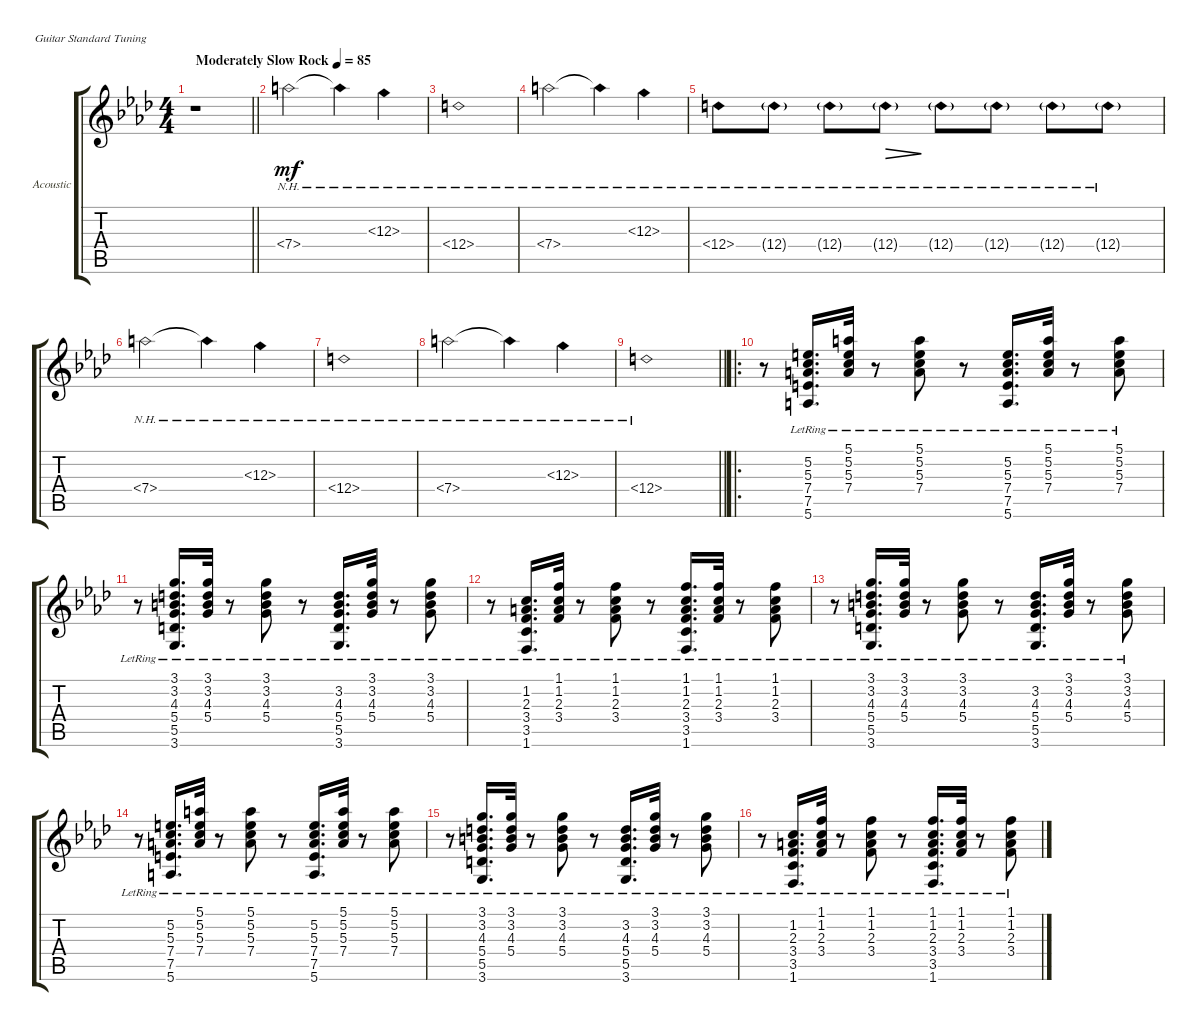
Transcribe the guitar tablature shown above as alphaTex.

\bracketExtendMode groupsimilarinstruments
\firstSystemTrackNameOrientation horizontal
\otherSystemsTrackNameOrientation horizontal
\track ("Acoustic" "Acoustic") {instrument acousticguitarsteel}
\staff {score tabs}
\tuning (E4 B3 G3 D3 A2 E2)
\ts (4 4)
\section ("" "")
\tempo (85 "Moderately Slow Rock")
\clef g2
\barLineRight lightlight
\ks ab
r.1{dy mf instrument acousticguitarsteel} |
7.4{nh}.2 7.4{nh t}.4 12.3{nh}.4 |
12.4{nh}.1 |
7.4{nh}.2 7.4{nh t}.4 12.3{nh}.4 |
12.4{nh}.8 12.4{nh g}.8 12.4{nh g}.8 12.4{nh g}.8{dec} 12.4{nh g}.8 12.4{nh g}.8 12.4{nh g}.8 12.4{nh g}.8 |
7.4{nh}.2 7.4{nh t}.4 12.3{nh}.4 |
12.4{nh}.1 |
7.4{nh}.2 7.4{nh t}.4 12.3{nh}.4 |
\barLineRight lightlight
12.4{nh}.1 |
\ro
\section ("" "")
r.8 (5.2{lr} 5.3{lr} 7.4{lr} 7.5{lr} 5.6{lr}).16{d} (5.1{lr} 5.2{lr} 5.3{lr} 7.4{lr}).32 r.8 (5.1{lr} 5.2{lr} 5.3{lr} 7.4{lr}).8 r.8 (5.2{lr} 5.3{lr} 7.4{lr} 7.5{lr} 5.6{lr}).16{d} (5.1{lr} 5.2{lr} 5.3{lr} 7.4{lr}).32 r.8 (5.1{lr} 5.2{lr} 5.3{lr} 7.4{lr}).8 |
r.8 (3.1{lr} 3.2{lr} 4.3{lr} 5.4{lr} 5.5{lr} 3.6{lr}).16{d} (3.1{lr} 3.2{lr} 4.3{lr} 5.4{lr}).32 r.8 (3.1{lr} 3.2{lr} 4.3{lr} 5.4{lr}).8 r.8 (3.2{lr} 4.3{lr} 5.4{lr} 5.5{lr} 3.6{lr}).16{d} (3.1{lr} 3.2{lr} 4.3{lr} 5.4{lr}).32 r.8 (3.1{lr} 3.2{lr} 4.3{lr} 5.4{lr}).8 |
r.8 (1.2{lr} 2.3{lr} 3.4{lr} 3.5{lr} 1.6{lr}).16{d} (1.1{lr} 1.2{lr} 2.3{lr} 3.4{lr}).32 r.8 (1.1{lr} 1.2{lr} 2.3{lr} 3.4{lr}).8 r.8 (1.1{lr} 1.2{lr} 2.3{lr} 3.4{lr} 3.5{lr} 1.6{lr}).16{d} (1.1{lr} 1.2{lr} 2.3{lr} 3.4{lr}).32 r.8 (1.1{lr} 1.2{lr} 2.3{lr} 3.4{lr}).8 |
r.8 (3.1{lr} 3.2{lr} 4.3{lr} 5.4{lr} 5.5{lr} 3.6{lr}).16{d} (3.1{lr} 3.2{lr} 4.3{lr} 5.4{lr}).32 r.8 (3.1{lr} 3.2{lr} 4.3{lr} 5.4{lr}).8 r.8 (3.2{lr} 4.3{lr} 5.4{lr} 5.5{lr} 3.6{lr}).16{d} (3.1{lr} 3.2{lr} 4.3{lr} 5.4{lr}).32 r.8 (3.1{lr} 3.2{lr} 4.3{lr} 5.4{lr}).8 |
r.8 (5.2{lr} 5.3{lr} 7.4{lr} 7.5{lr} 5.6{lr}).16{d} (5.1{lr} 5.2{lr} 5.3{lr} 7.4{lr}).32 r.8 (5.1{lr} 5.2{lr} 5.3{lr} 7.4{lr}).8 r.8 (5.2{lr} 5.3{lr} 7.4{lr} 7.5{lr} 5.6{lr}).16{d} (5.1{lr} 5.2{lr} 5.3{lr} 7.4{lr}).32 r.8 (5.1{lr} 5.2{lr} 5.3{lr} 7.4{lr}).8 |
r.8 (3.1{lr} 3.2{lr} 4.3{lr} 5.4{lr} 5.5{lr} 3.6{lr}).16{d} (3.1{lr} 3.2{lr} 4.3{lr} 5.4{lr}).32 r.8 (3.1{lr} 3.2{lr} 4.3{lr} 5.4{lr}).8 r.8 (3.2{lr} 4.3{lr} 5.4{lr} 5.5{lr} 3.6{lr}).16{d} (3.1{lr} 3.2{lr} 4.3{lr} 5.4{lr}).32 r.8 (3.1{lr} 3.2{lr} 4.3{lr} 5.4{lr}).8 |
r.8 (1.2{lr} 2.3{lr} 3.4{lr} 3.5{lr} 1.6{lr}).16{d} (1.1{lr} 1.2{lr} 2.3{lr} 3.4{lr}).32 r.8 (1.1{lr} 1.2{lr} 2.3{lr} 3.4{lr}).8 r.8 (1.1{lr} 1.2{lr} 2.3{lr} 3.4{lr} 3.5{lr} 1.6{lr}).16{d} (1.1{lr} 1.2{lr} 2.3{lr} 3.4{lr}).32 r.8 (1.1{lr} 1.2{lr} 2.3{lr} 3.4{lr}).8
